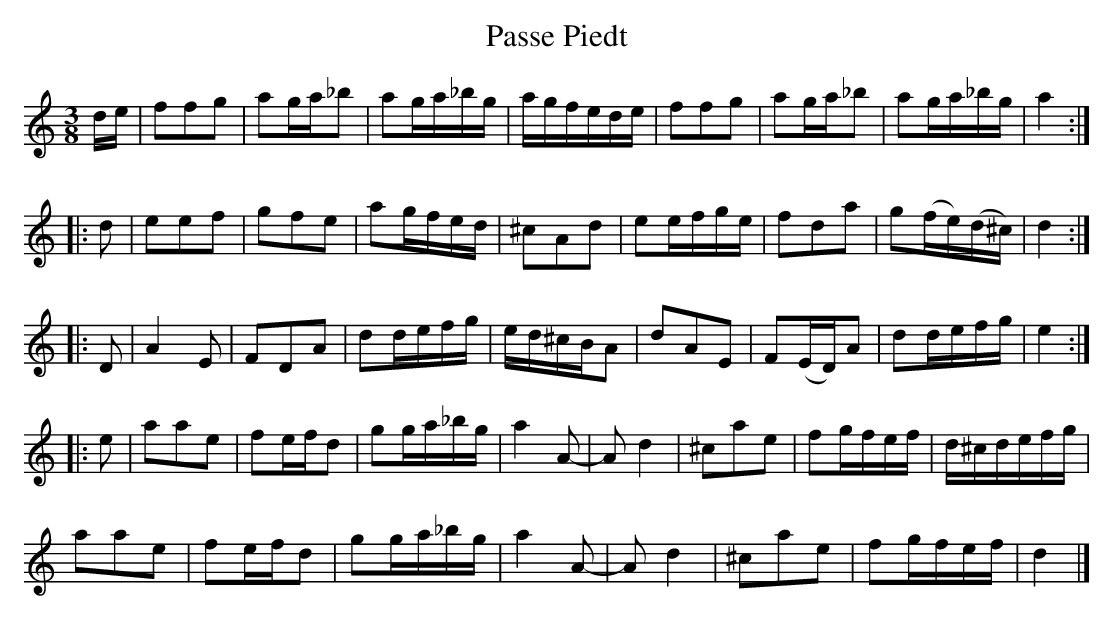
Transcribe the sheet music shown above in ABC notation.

X:1
T:Passe Piedt
M:3/8
K:Ddor
de|f2f2g2|a2ga_b2|a2ga_bg|agfede|f2f2g2|a2ga_b2|a2ga_bg|a4:|
|:d2|e2e2f2|g2f2e2|a2gfed|^c2A2d2|e2efge|f2d2a2|g2(fe)(d^c)|d4:|
|:D2|A4E2|F2D2A2|d2defg|ed^cBA2|d2A2E2|F2(ED)A2|d2defg|e4:|
|:e2|a2a2e2|f2efd2|g2ga_bg|a4A2-|A2d4|^c2a2e2|f2gfef|d^cdefg|
a2a2e2|f2efd2|g2ga_bg|a4A2-|A2d4|^c2a2e2|f2gfef|d4|]
